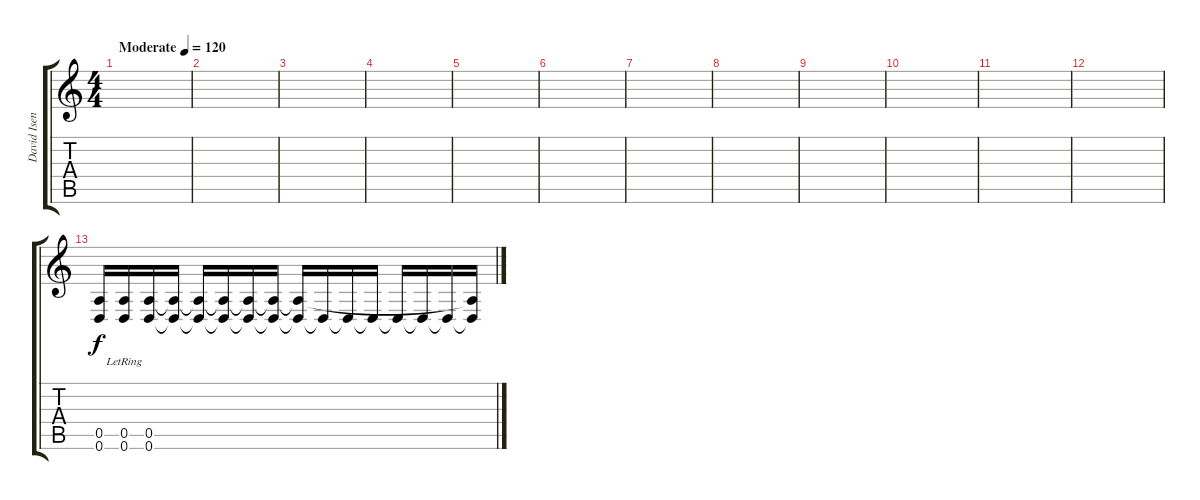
\track ("David Isen" "David Isen") {instrument distortionguitar}
\staff {score tabs}
\tuning (E4 B3 G3 D3 A2 D2) {hide}
\ts (4 4)
\tempo (120 "Moderate")
\clef g2
\ks c
|
|
|
|
|
|
|
|
|
|
|
|
(0.5 0.6).16 (0.5 0.6{lr}).16 (0.5 0.6).16 (0.5{t} 0.6{t}).16 (0.5{t} 0.6{t}).16 (0.5{t} 0.6{t}).16 (0.5{t} 0.6{t}).16 (0.5{t} 0.6{t}).16 (0.5{t} 0.6{t}).16 0.6{t}.16 0.6{t}.16 0.6{t}.16 0.6{t}.16 0.6{t}.16 0.6{t}.16 (0.5{t} 0.6{t}).16
